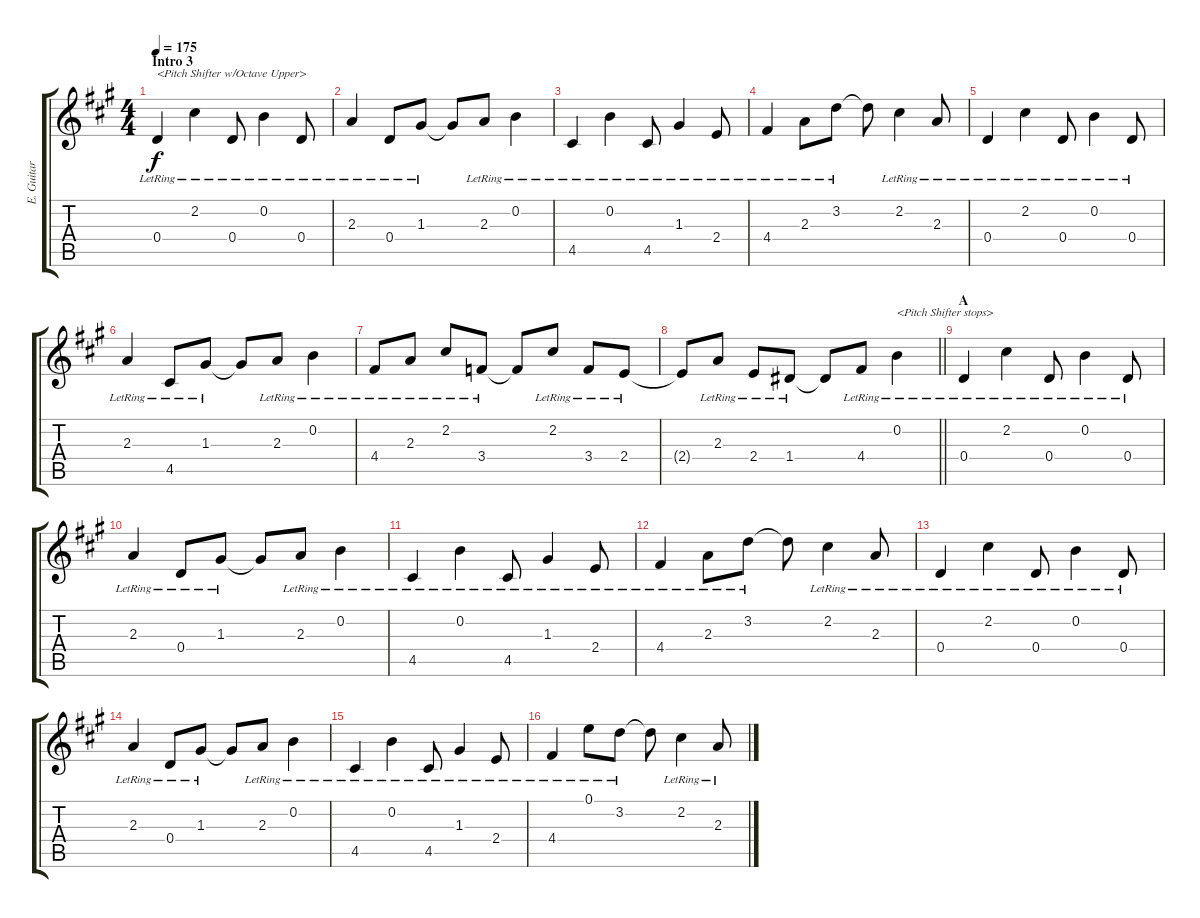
\track ("E. Guitar I" "E. Guitar ") {instrument electricguitarclean}
\staff {score tabs}
\tuning (E4 B3 G3 D3 A2 E2) {hide}
\ts (4 4)
\section ("" "Intro 3")
\tempo 175
\clef g2
\ks a
0.4{lr}.4{txt "<Pitch Shifter w/Octave Upper>" dy f} 2.2{lr}.4 0.4{lr}.8 0.2{lr}.4 0.4{lr}.8 |
2.3{lr}.4 0.4{lr}.8 1.3{lr}.8 1.3{t}.8 2.3{lr}.8 0.2{lr}.4 |
4.5{lr}.4 0.2{lr}.4 4.5{lr}.8 1.3{lr}.4 2.4{lr}.8 |
4.4{lr}.4 2.3{lr}.8 3.2{lr}.8 3.2{t}.8 2.2{lr}.4 2.3{lr}.8 |
0.4{lr}.4 2.2{lr}.4 0.4{lr}.8 0.2{lr}.4 0.4{lr}.8 |
2.3{lr}.4 4.5{lr}.8 1.3{lr}.8 1.3{t}.8 2.3{lr}.8 0.2{lr}.4 |
4.4{lr}.8 2.3{lr}.8 2.2{lr}.8 3.4{lr}.8 3.4{t}.8 2.2{lr}.8 3.4{lr}.8 2.4{lr}.8 |
\barLineRight lightlight
2.4{t}.8 2.3{lr}.8 2.4{lr}.8 1.4{lr}.8 1.4{t}.8 4.4{lr}.8 0.2{lr}.4{txt "<Pitch Shifter stops>"} |
\section ("" "A")
0.4{lr}.4 2.2{lr}.4 0.4{lr}.8 0.2{lr}.4 0.4{lr}.8 |
2.3{lr}.4 0.4{lr}.8 1.3{lr}.8 1.3{t}.8 2.3{lr}.8 0.2{lr}.4 |
4.5{lr}.4 0.2{lr}.4 4.5{lr}.8 1.3{lr}.4 2.4{lr}.8 |
4.4{lr}.4 2.3{lr}.8 3.2{lr}.8 3.2{t}.8 2.2{lr}.4 2.3{lr}.8 |
0.4{lr}.4 2.2{lr}.4 0.4{lr}.8 0.2{lr}.4 0.4{lr}.8 |
2.3{lr}.4 0.4{lr}.8 1.3{lr}.8 1.3{t}.8 2.3{lr}.8 0.2{lr}.4 |
4.5{lr}.4 0.2{lr}.4 4.5{lr}.8 1.3{lr}.4 2.4{lr}.8 |
4.4{lr}.4 0.1{lr}.8 3.2{lr}.8 3.2{t}.8 2.2{lr}.4 2.3{lr}.8
